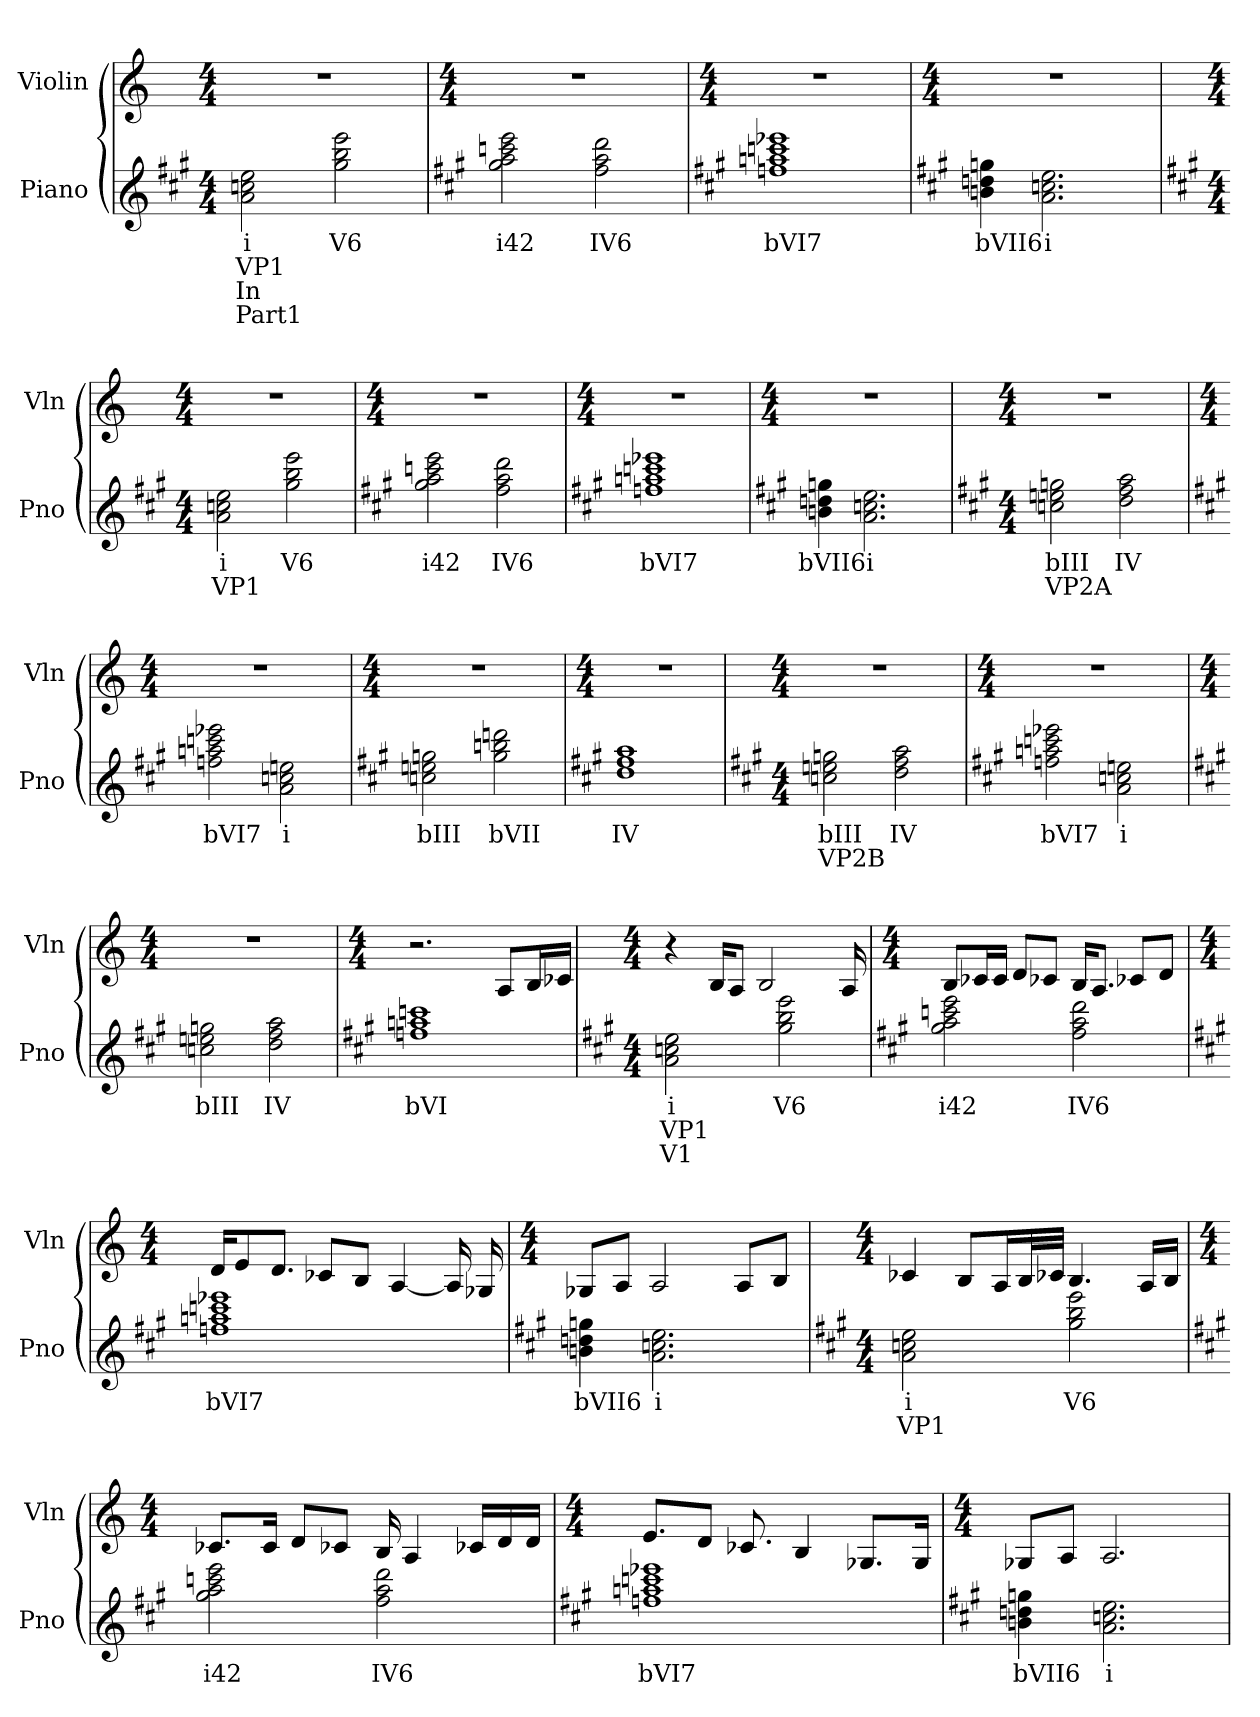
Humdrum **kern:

**kern	**text	**text	**text	**text	**kern
*part2	*part2	*part2	*part2	*part2	*part1
*staff2	*staff2	*staff2	*staff2	*staff2	*staff1
*I"Piano	*	*	*	*	*I"Violin
*I'Pno	*	*	*	*	*I'Vln
*k[f#c#g#]	*	*	*	*	*
*A:	*	*	*	*	*
*M4/4	*	*	*	*	*M4/4
=	=	=	=	=	=
2a 2ccn 2ee	i	VP1	In	Part1	1r
2gg# 2bb 2eee	V6	.	.	.	.
=	=	=	=	=	=
*k[f#c#g#]	*	*	*	*	*
*A:	*	*	*	*	*
*	*	*	*	*	*M4/4
2gg# 2aa 2cccn 2eee	i42	.	.	.	1r
2ff# 2aa 2ddd	IV6	.	.	.	.
=	=	=	=	=	=
*k[f#c#g#]	*	*	*	*	*
*A:	*	*	*	*	*
*	*	*	*	*	*M4/4
1ffn 1aan 1cccn 1eee-X	bVI7	.	.	.	1r
=	=	=	=	=	=
*k[f#c#g#]	*	*	*	*	*
*A:	*	*	*	*	*
*	*	*	*	*	*M4/4
4bn 4ddn 4ggn	bVII6	.	.	.	1r
2.a 2.ccn 2.ee	i	.	.	.	.
=	=	=	=	=	=
*k[f#c#g#]	*	*	*	*	*
*A:	*	*	*	*	*
*M4/4	*	*	*	*	*M4/4
2a 2ccn 2ee	i	VP1	.	.	1r
2gg# 2bb 2eee	V6	.	.	.	.
=	=	=	=	=	=
*k[f#c#g#]	*	*	*	*	*
*A:	*	*	*	*	*
*	*	*	*	*	*M4/4
2gg# 2aa 2cccn 2eee	i42	.	.	.	1r
2ff# 2aa 2ddd	IV6	.	.	.	.
=	=	=	=	=	=
*k[f#c#g#]	*	*	*	*	*
*A:	*	*	*	*	*
*	*	*	*	*	*M4/4
1ffn 1aan 1cccn 1eee-X	bVI7	.	.	.	1r
=	=	=	=	=	=
*k[f#c#g#]	*	*	*	*	*
*A:	*	*	*	*	*
*	*	*	*	*	*M4/4
4bn 4ddn 4ggn	bVII6	.	.	.	1r
2.a 2.ccn 2.ee	i	.	.	.	.
=	=	=	=	=	=
*k[f#c#g#]	*	*	*	*	*
*A:	*	*	*	*	*
*M4/4	*	*	*	*	*M4/4
2ccn 2een 2ggn	bIII	VP2A	.	.	1r
2dd 2ff# 2aa	IV	.	.	.	.
=	=	=	=	=	=
*k[f#c#g#]	*	*	*	*	*
*A:	*	*	*	*	*
*	*	*	*	*	*M4/4
2ffn 2aan 2cccn 2eee-X	bVI7	.	.	.	1r
2a 2ccn 2een	i	.	.	.	.
=	=	=	=	=	=
*k[f#c#g#]	*	*	*	*	*
*A:	*	*	*	*	*
*	*	*	*	*	*M4/4
2ccn 2een 2ggn	bIII	.	.	.	1r
2gg 2bbn 2dddn	bVII	.	.	.	.
=	=	=	=	=	=
*k[f#c#g#]	*	*	*	*	*
*A:	*	*	*	*	*
*	*	*	*	*	*M4/4
1dd 1ff# 1aa	IV	.	.	.	1r
=	=	=	=	=	=
*k[f#c#g#]	*	*	*	*	*
*A:	*	*	*	*	*
*M4/4	*	*	*	*	*M4/4
2ccn 2een 2ggn	bIII	VP2B	.	.	1r
2dd 2ff# 2aa	IV	.	.	.	.
=	=	=	=	=	=
*k[f#c#g#]	*	*	*	*	*
*A:	*	*	*	*	*
*	*	*	*	*	*M4/4
2ffn 2aan 2cccn 2eee-X	bVI7	.	.	.	1r
2a 2ccn 2een	i	.	.	.	.
=	=	=	=	=	=
*k[f#c#g#]	*	*	*	*	*
*A:	*	*	*	*	*
*	*	*	*	*	*M4/4
2ccn 2een 2ggn	bIII	.	.	.	1r
2dd 2ff# 2aa	IV	.	.	.	.
=	=	=	=	=	=
*k[f#c#g#]	*	*	*	*	*
*A:	*	*	*	*	*
*	*	*	*	*	*M4/4
1ffn 1aan 1cccn	bVI	.	.	.	2.r
.	.	.	.	.	8AL
.	.	.	.	.	16BL
.	.	.	.	.	16c-XJJ
=	=	=	=	=	=
*k[f#c#g#]	*	*	*	*	*
*A:	*	*	*	*	*
*M4/4	*	*	*	*	*M4/4
2a 2ccn 2ee	i	VP1	V1	.	4r
.	.	.	.	.	16BKL
.	.	.	.	.	8AJ
.	.	.	.	.	2B
2gg# 2bb 2eee	V6	.	.	.	.
.	.	.	.	.	16A
=	=	=	=	=	=
*k[f#c#g#]	*	*	*	*	*
*A:	*	*	*	*	*
*	*	*	*	*	*M4/4
2gg# 2aa 2cccn 2eee	i42	.	.	.	8BL
.	.	.	.	.	16c-XL
.	.	.	.	.	16c-JJ
.	.	.	.	.	8dL
.	.	.	.	.	8c-XJ
2ff# 2aa 2ddd	IV6	.	.	.	16BKL
.	.	.	.	.	8.AJ
.	.	.	.	.	8c-XL
.	.	.	.	.	8dJ
=	=	=	=	=	=
*k[f#c#g#]	*	*	*	*	*
*A:	*	*	*	*	*
*	*	*	*	*	*M4/4
1ffn 1aan 1cccn 1eee-X	bVI7	.	.	.	16dKL
.	.	.	.	.	8e
.	.	.	.	.	8.dJ
.	.	.	.	.	8c-XL
.	.	.	.	.	8BJ
.	.	.	.	.	[4A
.	.	.	.	.	16A]
.	.	.	.	.	16G-X
=	=	=	=	=	=
*k[f#c#g#]	*	*	*	*	*
*A:	*	*	*	*	*
*	*	*	*	*	*M4/4
4bn 4ddn 4ggn	bVII6	.	.	.	8G-XL
.	.	.	.	.	8AJ
2.a 2.ccn 2.ee	i	.	.	.	2A
.	.	.	.	.	8AL
.	.	.	.	.	8BJ
=	=	=	=	=	=
*k[f#c#g#]	*	*	*	*	*
*A:	*	*	*	*	*
*M4/4	*	*	*	*	*M4/4
2a 2ccn 2ee	i	VP1	.	.	4c-X
.	.	.	.	.	8BL
.	.	.	.	.	16AL
.	.	.	.	.	32BL
.	.	.	.	.	32c-XJJJ
2gg# 2bb 2eee	V6	.	.	.	4.B
.	.	.	.	.	16ALL
.	.	.	.	.	16BJJ
=	=	=	=	=	=
*k[f#c#g#]	*	*	*	*	*
*A:	*	*	*	*	*
*	*	*	*	*	*M4/4
2gg# 2aa 2cccn 2eee	i42	.	.	.	8.c-XL
.	.	.	.	.	16c-Jk
.	.	.	.	.	8dL
.	.	.	.	.	8c-XJ
2ff# 2aa 2ddd	IV6	.	.	.	16B
.	.	.	.	.	4A
.	.	.	.	.	16c-XLL
.	.	.	.	.	16d
.	.	.	.	.	16dJJ
=	=	=	=	=	=
*k[f#c#g#]	*	*	*	*	*
*A:	*	*	*	*	*
*	*	*	*	*	*M4/4
1ffn 1aan 1cccn 1eee-X	bVI7	.	.	.	8.eL
.	.	.	.	.	8dJ
.	.	.	.	.	8.c-X
.	.	.	.	.	4B
.	.	.	.	.	8.G-XL
.	.	.	.	.	16G-Jk
=	=	=	=	=	=
*k[f#c#g#]	*	*	*	*	*
*A:	*	*	*	*	*
*	*	*	*	*	*M4/4
4bn 4ddn 4ggn	bVII6	.	.	.	8G-XL
.	.	.	.	.	8AJ
2.a 2.ccn 2.ee	i	.	.	.	2.A
=	=	=	=	=	=
*-	*-	*-	*-	*-	*-
